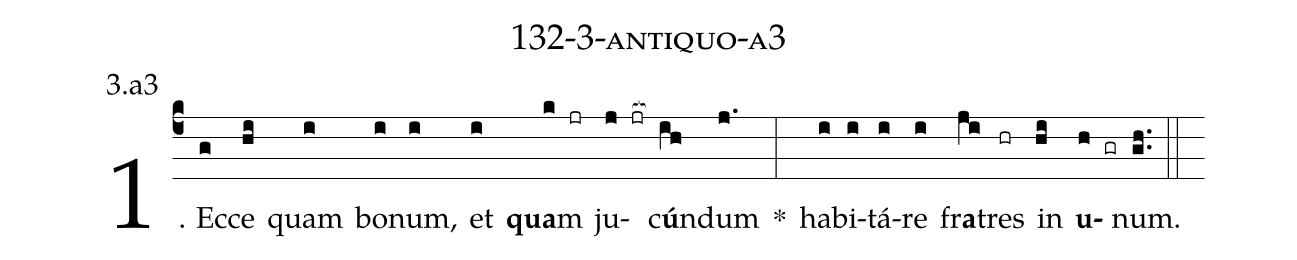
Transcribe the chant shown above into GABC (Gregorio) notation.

name: 132-3-antiquo-a3;
annotation: 3.a3;
%%
(c4)1. Ec(g)ce(hi) quam(i) bo(i)num,(i) et(i) <b>qua</b>m(k jr) ju(j jr[ocb:1{])c<b>ú</b>n(ih[ocb:0}])dum(j.) *(:) ha(i)bi(i)tá(i)re(i) fr<b>a</b>(ji)tres(hr) in(hi) <b>u</b>(h gr)num.(gh..) (::)
